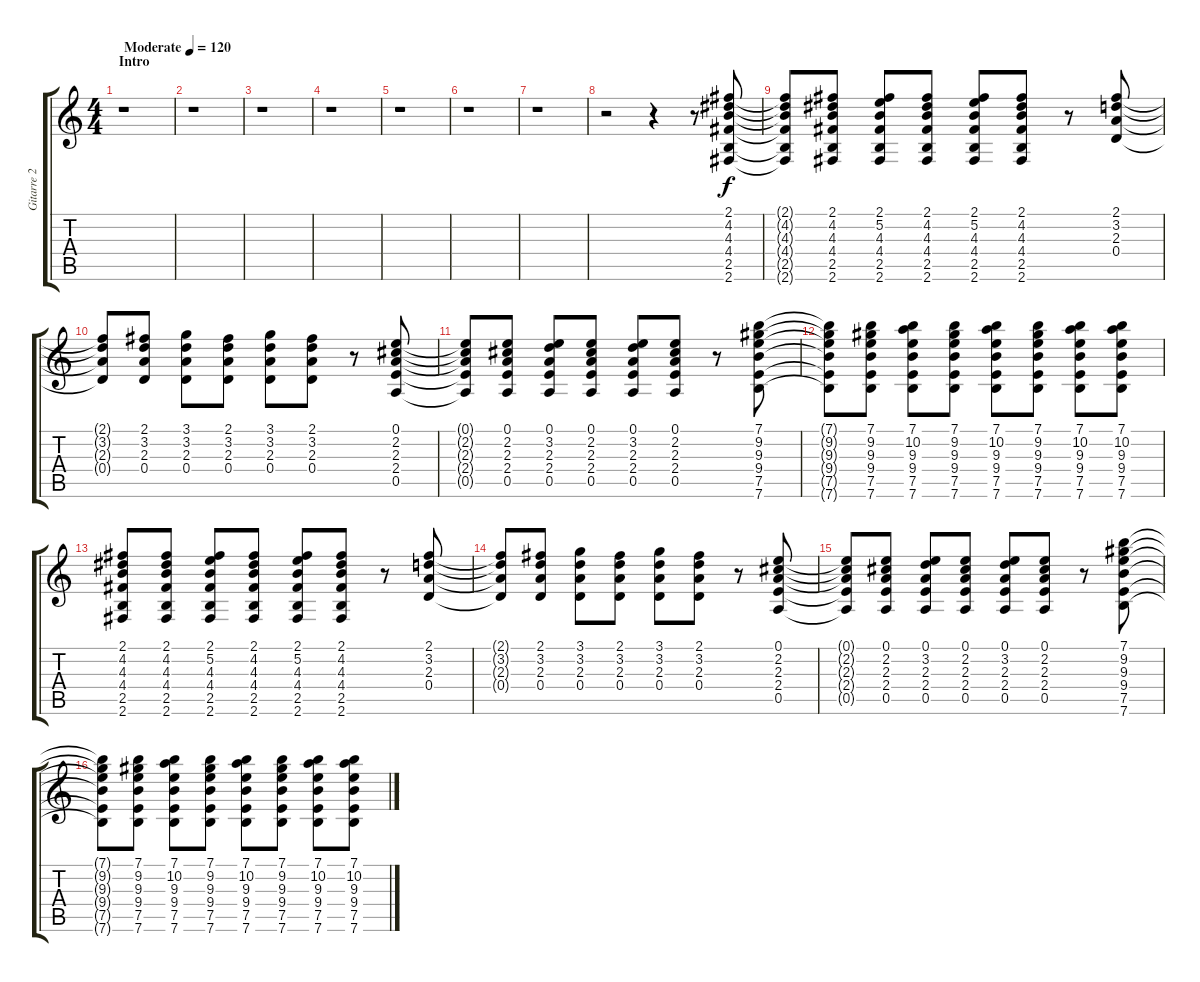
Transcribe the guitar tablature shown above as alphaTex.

\track ("Gitarre 2" "Gitarre 2") {instrument overdrivenguitar}
\staff {score tabs}
\tuning (E4 B3 G3 D3 A2 E2) {hide}
\ts (4 4)
\section ("" "Intro")
\tempo (120 "Moderate")
\clef g2
\ks c
r.1{dy f instrument overdrivenguitar} |
r.1 |
r.1 |
r.1 |
r.1 |
r.1 |
r.1 |
r.2 r.4 r.8 (2.1 4.2 4.3 4.4 2.5 2.6).8 |
(2.1{t} 4.2{t} 4.3{t} 4.4{t} 2.5{t} 2.6{t}).8 (2.1 4.2 4.3 4.4 2.5 2.6).8 (2.1 5.2 4.3 4.4 2.5 2.6).8 (2.1 4.2 4.3 4.4 2.5 2.6).8 (2.1 5.2 4.3 4.4 2.5 2.6).8 (2.1 4.2 4.3 4.4 2.5 2.6).8 r.8 (2.1 3.2 2.3 0.4).8 |
(2.1{t} 3.2{t} 2.3{t} 0.4{t}).8 (2.1 3.2 2.3 0.4).8 (3.1 3.2 2.3 0.4).8 (2.1 3.2 2.3 0.4).8 (3.1 3.2 2.3 0.4).8 (2.1 3.2 2.3 0.4).8 r.8 (0.1 2.2 2.3 2.4 0.5).8 |
(0.1{t} 2.2{t} 2.3{t} 2.4{t} 0.5{t}).8 (0.1 2.2 2.3 2.4 0.5).8 (0.1 3.2 2.3 2.4 0.5).8 (0.1 2.2 2.3 2.4 0.5).8 (0.1 3.2 2.3 2.4 0.5).8 (0.1 2.2 2.3 2.4 0.5).8 r.8 (7.1 9.2 9.3 9.4 7.5 7.6).8 |
(7.1{t} 9.2{t} 9.3{t} 9.4{t} 7.5{t} 7.6{t}).8 (7.1 9.2 9.3 9.4 7.5 7.6).8 (7.1 10.2 9.3 9.4 7.5 7.6).8 (7.1 9.2 9.3 9.4 7.5 7.6).8 (7.1 10.2 9.3 9.4 7.5 7.6).8 (7.1 9.2 9.3 9.4 7.5 7.6).8 (7.1 10.2 9.3 9.4 7.5 7.6).8 (7.1 10.2 9.3 9.4 7.5 7.6).8 |
(2.1 4.2 4.3 4.4 2.5 2.6).8 (2.1 4.2 4.3 4.4 2.5 2.6).8 (2.1 5.2 4.3 4.4 2.5 2.6).8 (2.1 4.2 4.3 4.4 2.5 2.6).8 (2.1 5.2 4.3 4.4 2.5 2.6).8 (2.1 4.2 4.3 4.4 2.5 2.6).8 r.8 (2.1 3.2 2.3 0.4).8 |
(2.1{t} 3.2{t} 2.3{t} 0.4{t}).8 (2.1 3.2 2.3 0.4).8 (3.1 3.2 2.3 0.4).8 (2.1 3.2 2.3 0.4).8 (3.1 3.2 2.3 0.4).8 (2.1 3.2 2.3 0.4).8 r.8 (0.1 2.2 2.3 2.4 0.5).8 |
(0.1{t} 2.2{t} 2.3{t} 2.4{t} 0.5{t}).8 (0.1 2.2 2.3 2.4 0.5).8 (0.1 3.2 2.3 2.4 0.5).8 (0.1 2.2 2.3 2.4 0.5).8 (0.1 3.2 2.3 2.4 0.5).8 (0.1 2.2 2.3 2.4 0.5).8 r.8 (7.1 9.2 9.3 9.4 7.5 7.6).8 |
(7.1{t} 9.2{t} 9.3{t} 9.4{t} 7.5{t} 7.6{t}).8 (7.1 9.2 9.3 9.4 7.5 7.6).8 (7.1 10.2 9.3 9.4 7.5 7.6).8 (7.1 9.2 9.3 9.4 7.5 7.6).8 (7.1 10.2 9.3 9.4 7.5 7.6).8 (7.1 9.2 9.3 9.4 7.5 7.6).8 (7.1 10.2 9.3 9.4 7.5 7.6).8 (7.1 10.2 9.3 9.4 7.5 7.6).8
